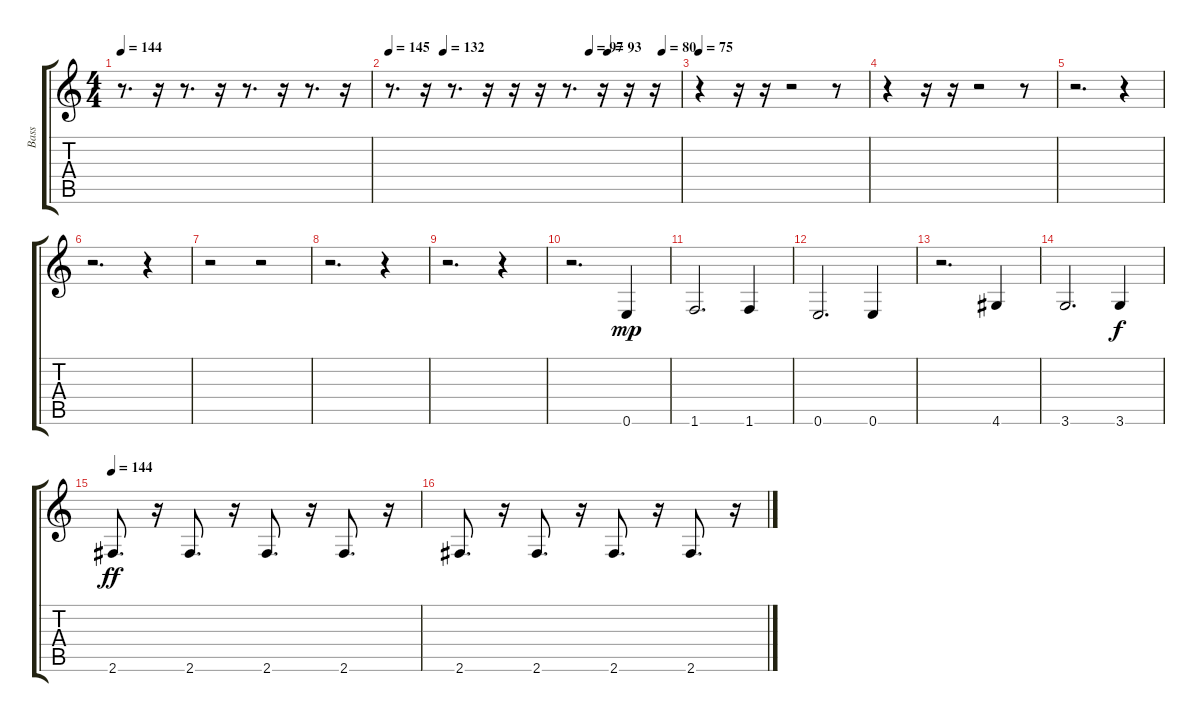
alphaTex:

\track ("Bass" "Bass") {instrument fretlessbass}
\staff {score tabs}
\tuning (E4 B3 G3 D3 A2 E2) {hide}
\ts (4 4)
\tempo 144
\clef g2
\ks c
r.8{d dy ff} r.16 r.8{d} r.16 r.8{d} r.16 r.8{d} r.16 |
\tempo 145
\tempo (132 0.1875)
\tempo (97 0.6875)
\tempo (93 0.75)
\tempo (80 0.9375)
r.8{d} r.16 r.8{d} r.16 r.16 r.16 r.8{d} r.16 r.16 r.16 |
\tempo 75
r.4 r.16 r.16 r.2 r.8 |
r.4 r.16 r.16 r.2 r.8 |
r.2{d} r.4 |
r.2{d} r.4 |
r.2 r.2 |
r.2{d} r.4 |
r.2{d} r.4 |
r.2{d} 0.6.4{dy mp} |
1.6.2{d} 1.6.4 |
0.6.2{d} 0.6.4 |
r.2{d} 4.6.4 |
3.6.2{d} 3.6.4{dy f} |
\tempo 144
2.6.8{d dy ff} r.16 2.6.8{d} r.16 2.6.8{d} r.16 2.6.8{d} r.16 |
2.6.8{d} r.16 2.6.8{d} r.16 2.6.8{d} r.16 2.6.8{d} r.16
